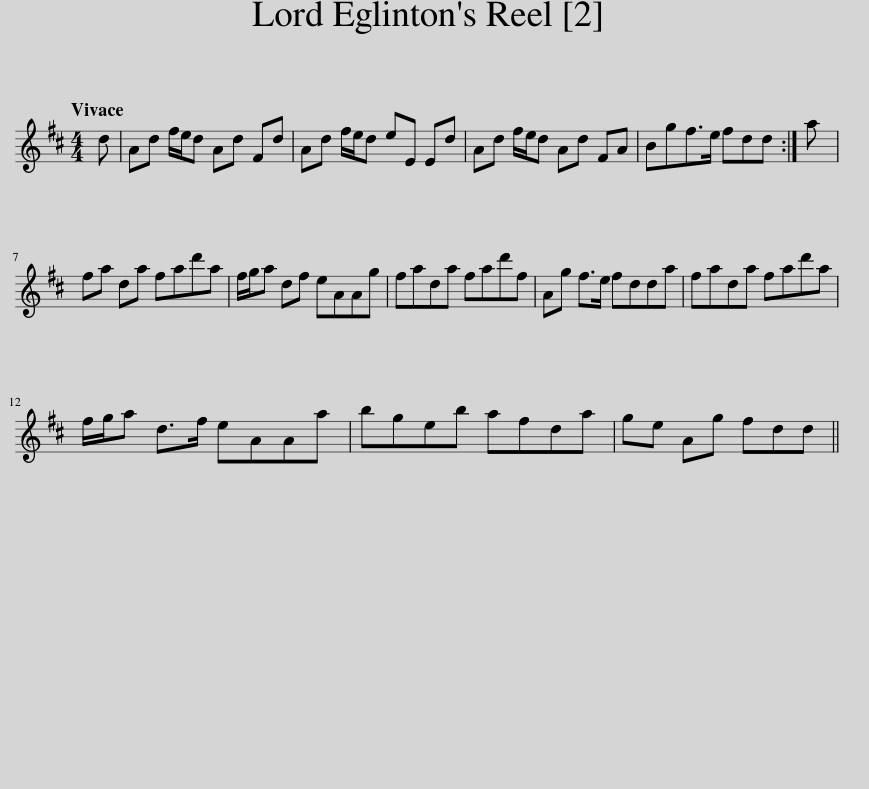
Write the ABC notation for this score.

X:1
L:1/8
Q:1/4=168
M:4/4
I:linebreak $
K:D
V:1 treble
V:1
 d | Ad f/e/d Ad Fd | Ad f/e/d eE Ed | Ad f/e/d Ad FA | Bgf>e fdd :| %5
 a |$ fa da fad'a | f/g/a df eAAg | fada fad'f | Ag f>e fdda | %10
 fada fad'a |$ f/g/a d>f eAAa | bgeb afda | ge Ag fdd || %14
